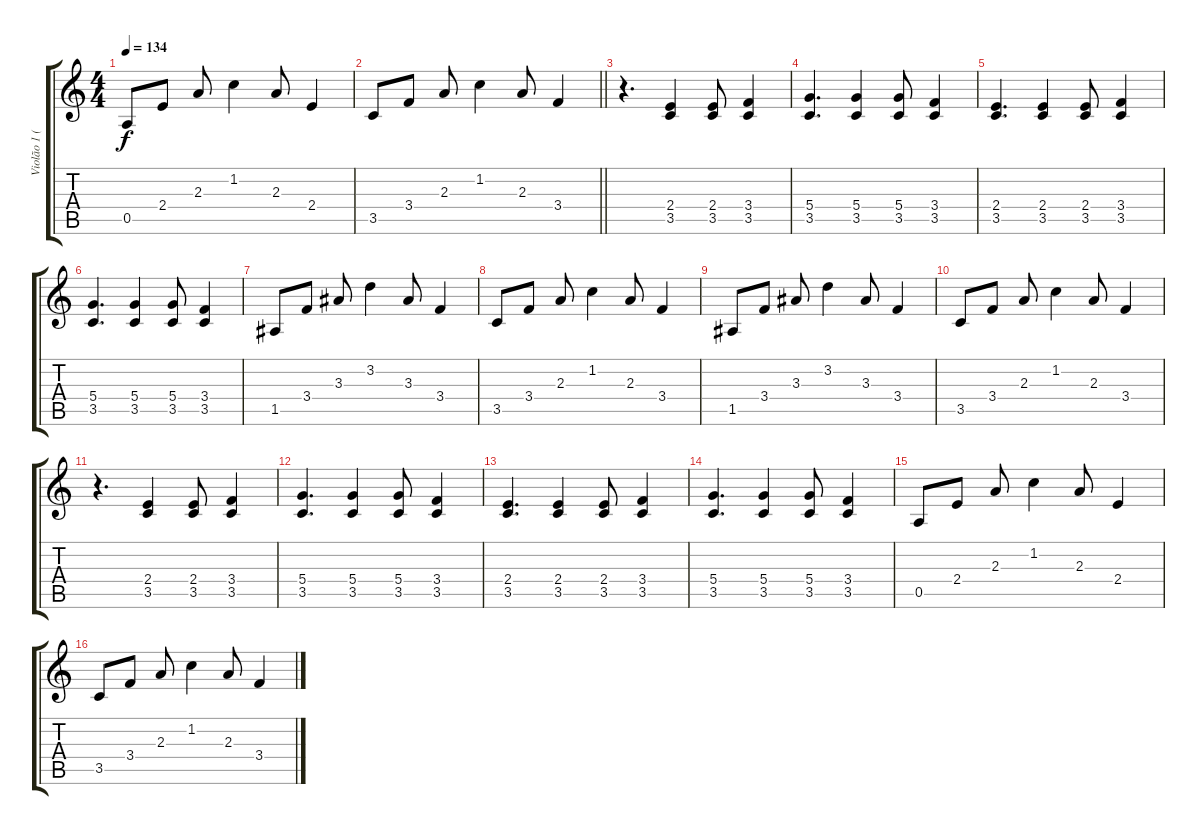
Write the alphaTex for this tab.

\track ("Violão 1 (Kiko Zambianchi)" "Violão 1 (") {instrument acousticguitarnylon}
\staff {score tabs}
\tuning (E4 B3 G3 D3 A2 E2) {hide}
\ts (4 4)
\tempo 134
\clef g2
\ks c
0.5.8{dy f} 2.4.8 2.3.8 1.2.4 2.3.8 2.4.4 |
\barLineRight lightlight
3.5.8 3.4.8 2.3.8 1.2.4 2.3.8 3.4.4 |
r.4{d} (2.4 3.5).4 (2.4 3.5).8 (3.4 3.5).4 |
(5.4 3.5).4{d} (5.4 3.5).4 (5.4 3.5).8 (3.4 3.5).4 |
(2.4 3.5).4{d} (2.4 3.5).4 (2.4 3.5).8 (3.4 3.5).4 |
(5.4 3.5).4{d} (5.4 3.5).4 (5.4 3.5).8 (3.4 3.5).4 |
1.5.8 3.4.8 3.3.8 3.2.4 3.3.8 3.4.4 |
3.5.8 3.4.8 2.3.8 1.2.4 2.3.8 3.4.4 |
1.5.8 3.4.8 3.3.8 3.2.4 3.3.8 3.4.4 |
3.5.8 3.4.8 2.3.8 1.2.4 2.3.8 3.4.4 |
r.4{d} (2.4 3.5).4 (2.4 3.5).8 (3.4 3.5).4 |
(5.4 3.5).4{d} (5.4 3.5).4 (5.4 3.5).8 (3.4 3.5).4 |
(2.4 3.5).4{d} (2.4 3.5).4 (2.4 3.5).8 (3.4 3.5).4 |
(5.4 3.5).4{d} (5.4 3.5).4 (5.4 3.5).8 (3.4 3.5).4 |
0.5.8 2.4.8 2.3.8 1.2.4 2.3.8 2.4.4 |
3.5.8 3.4.8 2.3.8 1.2.4 2.3.8 3.4.4
